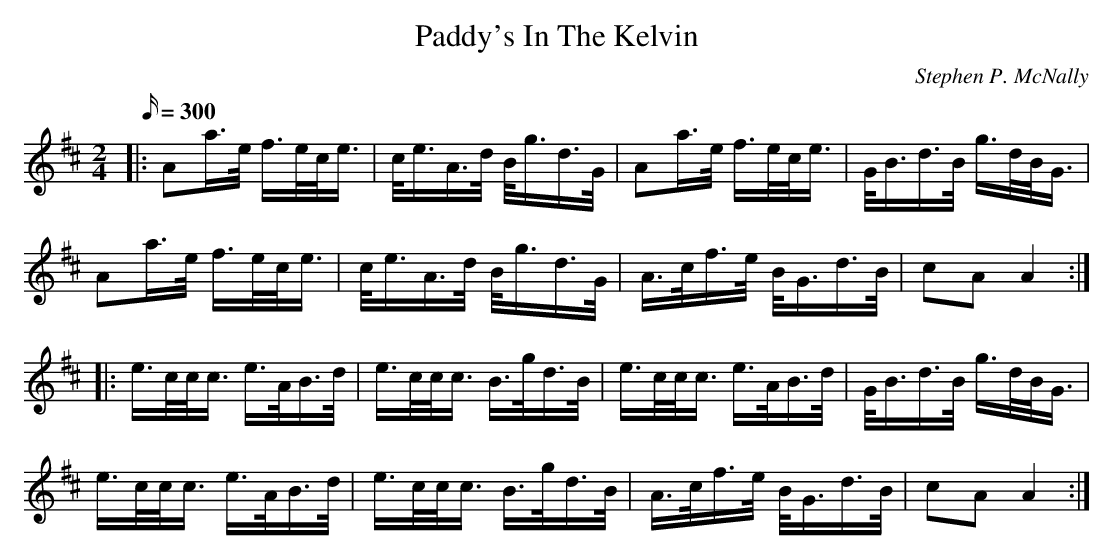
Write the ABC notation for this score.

X:1
T:Paddy's In The Kelvin
M:2/4
L:1/16
Q:300
C:Stephen P. McNally
K:D
|:A2a>e f>ec<e|c<eA>d B<gd>G|A2a>e f>ec<e|G<Bd>B g>dB<G|
A2a>e f>ec<e|c<eA>d B<gd>G|A>cf>e B<Gd>B|c2A2 A4:|
|:e>cc<c e>AB>d|e>cc<c B>gd>B|e>cc<c e>AB>d|G<Bd>B g>dB<G|
e>cc<c e>AB>d|e>cc<c B>gd>B|A>cf>e B<Gd>B|c2A2 A4:|
